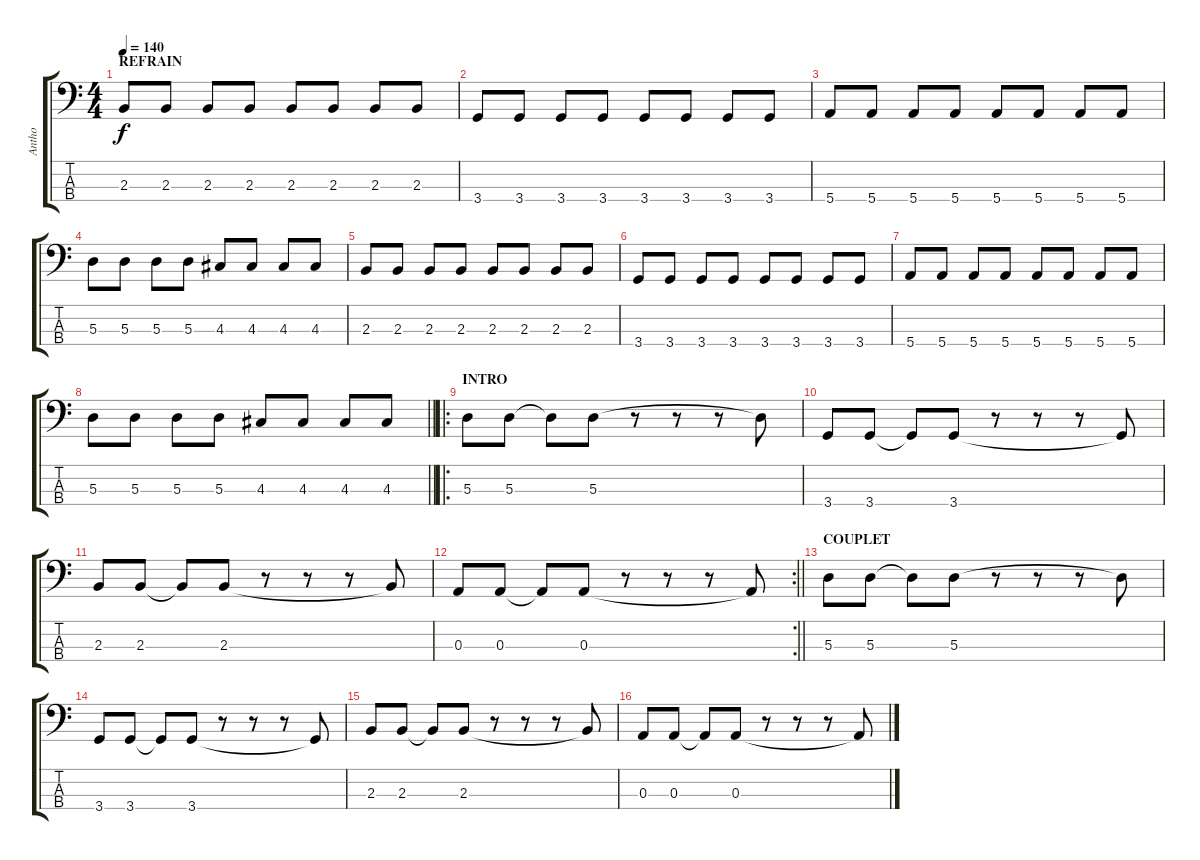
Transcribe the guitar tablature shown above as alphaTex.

\track ("Antho" "Antho") {instrument electricbassfinger}
\staff {score tabs}
\tuning (G2 D2 A1 E1) {hide}
\ts (4 4)
\section ("" "REFRAIN")
\tempo 140
\clef f4
\ks c
2.3.8{dy f} 2.3.8 2.3.8 2.3.8 2.3.8 2.3.8 2.3.8 2.3.8 |
3.4.8 3.4.8 3.4.8 3.4.8 3.4.8 3.4.8 3.4.8 3.4.8 |
5.4.8 5.4.8 5.4.8 5.4.8 5.4.8 5.4.8 5.4.8 5.4.8 |
5.3.8 5.3.8 5.3.8 5.3.8 4.3.8 4.3.8 4.3.8 4.3.8 |
2.3.8 2.3.8 2.3.8 2.3.8 2.3.8 2.3.8 2.3.8 2.3.8 |
3.4.8 3.4.8 3.4.8 3.4.8 3.4.8 3.4.8 3.4.8 3.4.8 |
5.4.8 5.4.8 5.4.8 5.4.8 5.4.8 5.4.8 5.4.8 5.4.8 |
\barLineRight lightlight
5.3.8 5.3.8 5.3.8 5.3.8 4.3.8 4.3.8 4.3.8 4.3.8 |
\ro
\section ("" "INTRO")
5.3.8 5.3.8 5.3{t}.8 5.3.8 r.8 r.8 r.8 5.3{t}.8 |
3.4.8 3.4.8 3.4{t}.8 3.4.8 r.8 r.8 r.8 3.4{t}.8 |
2.3.8 2.3.8 2.3{t}.8 2.3.8 r.8 r.8 r.8 2.3{t}.8 |
\rc 2
\barLineRight lightlight
0.3.8 0.3.8 0.3{t}.8 0.3.8 r.8 r.8 r.8 0.3{t}.8 |
\section ("" "COUPLET")
5.3.8 5.3.8 5.3{t}.8 5.3.8 r.8 r.8 r.8 5.3{t}.8 |
3.4.8 3.4.8 3.4{t}.8 3.4.8 r.8 r.8 r.8 3.4{t}.8 |
2.3.8 2.3.8 2.3{t}.8 2.3.8 r.8 r.8 r.8 2.3{t}.8 |
0.3.8 0.3.8 0.3{t}.8 0.3.8 r.8 r.8 r.8 0.3{t}.8
